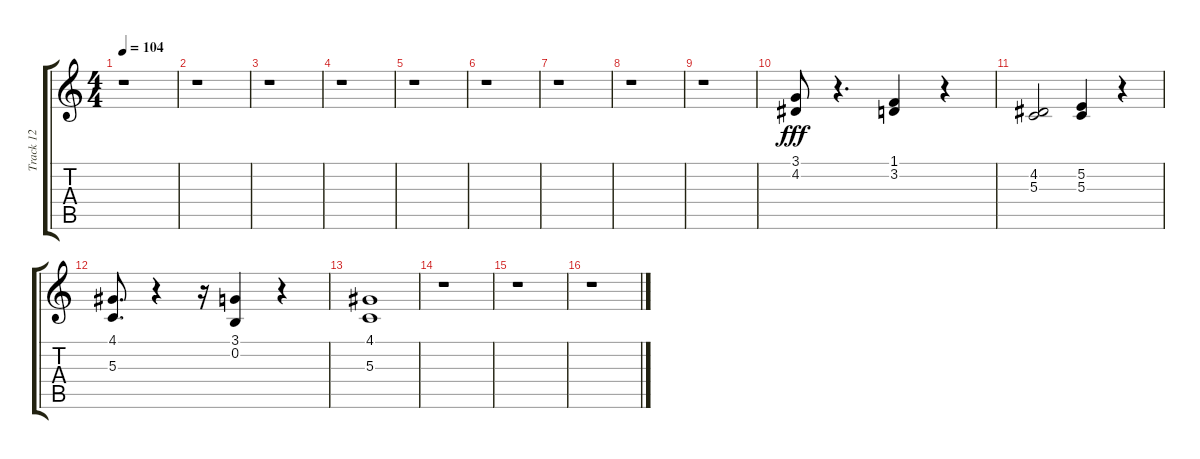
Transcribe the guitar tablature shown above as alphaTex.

\track ("Track 12" "Track 12") {solo instrument lead2sawtooth}
\staff {score tabs}
\tuning (E4 B3 G3 D3 A2 E2) {hide}
\ts (4 4)
\tempo 104
\clef g2
\ks c
r.1{dy fff} |
r.1 |
r.1 |
r.1 |
r.1 |
r.1 |
r.1 |
r.1 |
r.1 |
(3.1 4.2).8 r.4{d} (1.1 3.2).4 r.4 |
(4.2 5.3).2 (5.2 5.3).4 r.4 |
(4.1 5.3).8{d} r.4 r.16 (3.1 0.2).4 r.4 |
(4.1 5.3).1 |
r.1 |
r.1 |
r.1
